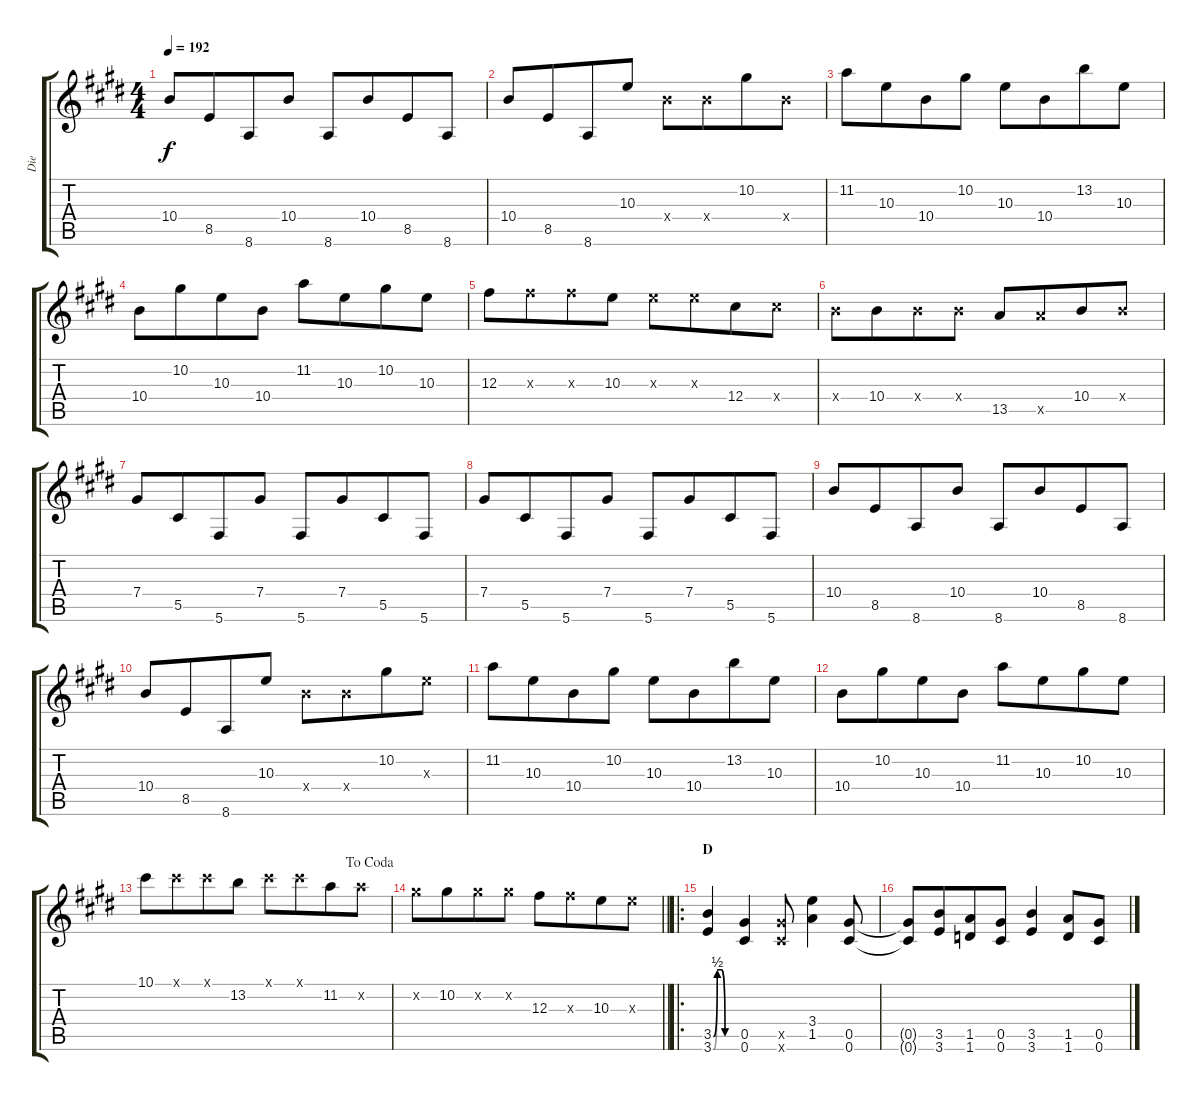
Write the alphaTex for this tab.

\track ("Die" "Die") {instrument distortionguitar}
\staff {score tabs}
\tuning (Eb4 Bb3 Gb3 Db3 Ab2 Db2) {hide}
\ts (4 4)
\tempo 192
\clef g2
\ks c#minor
10.4.8{dy f} 8.5.8{beam merge} 8.6.8 10.4.8 8.6.8 10.4.8{beam merge} 8.5.8 8.6.8 |
10.4.8 8.5.8{beam merge} 8.6.8 10.3.8 10.4{x}.8 10.4{x}.8{beam merge} 10.2.8 10.4{x}.8 |
11.2.8 10.3.8{beam merge} 10.4.8 10.2.8 10.3.8 10.4.8{beam merge} 13.2.8 10.3.8 |
10.4.8 10.2.8{beam merge} 10.3.8 10.4.8 11.2.8 10.3.8{beam merge} 10.2.8 10.3.8 |
12.3.8 12.3{x}.8{beam merge} 12.3{x}.8 10.3.8 10.3{x}.8 10.3{x}.8{beam merge} 12.4.8 12.4{x}.8 |
10.4{x}.8 10.4.8{beam merge} 10.4{x}.8 10.4{x}.8 13.5.8 13.5{x}.8{beam merge} 10.4.8 10.4{x}.8 |
7.4.8 5.5.8{beam merge} 5.6.8 7.4.8 5.6.8 7.4.8{beam merge} 5.5.8 5.6.8 |
7.4.8 5.5.8{beam merge} 5.6.8 7.4.8 5.6.8 7.4.8{beam merge} 5.5.8 5.6.8 |
10.4.8 8.5.8{beam merge} 8.6.8 10.4.8 8.6.8 10.4.8{beam merge} 8.5.8 8.6.8 |
10.4.8 8.5.8{beam merge} 8.6.8 10.3.8 10.4{x}.8 10.4{x}.8{beam merge} 10.2.8 10.3{x}.8 |
11.2.8 10.3.8{beam merge} 10.4.8 10.2.8 10.3.8 10.4.8{beam merge} 13.2.8 10.3.8 |
10.4.8 10.2.8{beam merge} 10.3.8 10.4.8 11.2.8 10.3.8{beam merge} 10.2.8 10.3.8 |
\jump dacoda
10.1.8 10.1{x}.8{beam merge} 10.1{x}.8 13.2.8 10.1{x}.8 10.1{x}.8{beam merge} 11.2.8 11.2{x}.8 |
\barLineRight lightlight
10.2{x}.8 10.2.8{beam merge} 10.2{x}.8 10.2{x}.8 12.3.8 12.3{x}.8{beam merge} 10.3.8 10.3{x}.8 |
\ro
\section ("" "D")
(3.5{be (custom 0 0 10 2 20 2 30 0 60 0)} 3.6{be (custom 0 0 10 2 20 2 30 0 60 0)}).4{ot 8vb} (0.5 0.6).4{ot 8vb} (0.5{x} 0.6{x}).8{ot 8vb} (3.4 1.5).4{ot 8vb} (0.5 0.6).8{ot 8vb} |
(0.5{t} 0.6{t}).8{ot 8vb} (3.5 3.6).8{ot 8vb beam merge} (1.5 1.6).8{ot 8vb} (0.5 0.6).8{ot 8vb} (3.5 3.6).4{ot 8vb} (1.5 1.6).8{ot 8vb} (0.5 0.6).8{ot 8vb}
